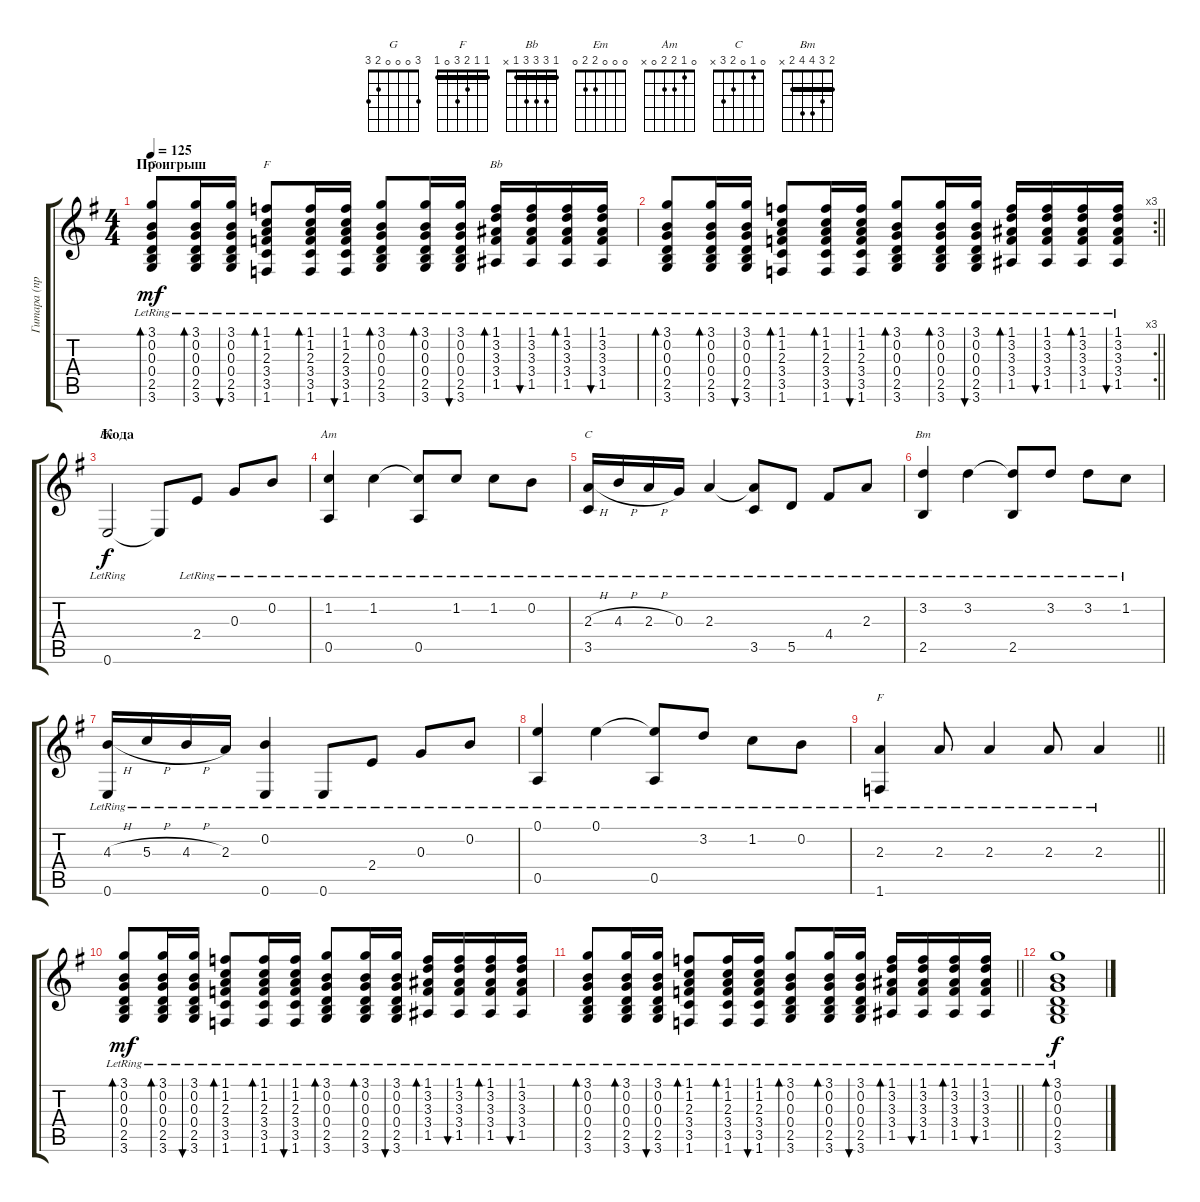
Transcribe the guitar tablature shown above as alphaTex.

\track ("Гитара (простая)" "Гитара (пр") {instrument acousticguitarsteel}
\staff {score tabs}
\tuning (E4 B3 G3 D3 A2 E2) {hide}
\chord ("G" 3 0 0 0 2 3)
\chord ("F" 1 1 2 3 3 1) {barre 1}
\chord ("Bb" 1 3 3 3 1 x) {barre 1}
\chord ("Em" 0 0 0 2 2 0)
\chord ("Am" 0 1 2 2 0 x)
\chord ("C" 0 1 0 2 3 x)
\chord ("Bm" 2 3 4 4 2 x) {barre 2}
\chord ("F" 1 1 2 3 0 1) {barre 1}
\ts (4 4)
\section ("" "Проигрыш")
\tempo 125
\clef g2
\ks g
(3.1{lr} 0.2{lr} 0.3{lr} 0.4{lr} 2.5{lr} 3.6{lr}).8{bd 60 ch "G" dy mf} (3.1{lr} 0.2{lr} 0.3{lr} 0.4{lr} 2.5{lr} 3.6{lr}).16{bd 60} (3.1{lr} 0.2{lr} 0.3{lr} 0.4{lr} 2.5{lr} 3.6{lr}).16{bu 60} (1.1{lr} 1.2{lr} 2.3{lr} 3.4{lr} 3.5{lr} 1.6{lr}).8{bd 60 ch "F"} (1.1{lr} 1.2{lr} 2.3{lr} 3.4{lr} 3.5{lr} 1.6{lr}).16{bd 60} (1.1{lr} 1.2{lr} 2.3{lr} 3.4{lr} 3.5{lr} 1.6{lr}).16{bu 60} (3.1{lr} 0.2{lr} 0.3{lr} 0.4{lr} 2.5{lr} 3.6{lr}).8{bd 60} (3.1{lr} 0.2{lr} 0.3{lr} 0.4{lr} 2.5{lr} 3.6{lr}).16{bd 60} (3.1{lr} 0.2{lr} 0.3{lr} 0.4{lr} 2.5{lr} 3.6{lr}).16{bu 60} (1.1{lr} 3.2{lr} 3.3{lr} 3.4{lr} 1.5{lr}).16{bd 60 ch "Bb"} (1.1{lr} 3.2{lr} 3.3{lr} 3.4{lr} 1.5{lr}).16{bu 60} (1.1{lr} 3.2{lr} 3.3{lr} 3.4{lr} 1.5{lr}).16{bd 60} (1.1{lr} 3.2{lr} 3.3{lr} 3.4{lr} 1.5{lr}).16{bu 60} |
\rc 3
\barLineRight lightlight
(3.1{lr} 0.2{lr} 0.3{lr} 0.4{lr} 2.5{lr} 3.6{lr}).8{bd 60} (3.1{lr} 0.2{lr} 0.3{lr} 0.4{lr} 2.5{lr} 3.6{lr}).16{bd 60} (3.1{lr} 0.2{lr} 0.3{lr} 0.4{lr} 2.5{lr} 3.6{lr}).16{bu 60} (1.1{lr} 1.2{lr} 2.3{lr} 3.4{lr} 3.5{lr} 1.6{lr}).8{bd 60} (1.1{lr} 1.2{lr} 2.3{lr} 3.4{lr} 3.5{lr} 1.6{lr}).16{bd 60} (1.1{lr} 1.2{lr} 2.3{lr} 3.4{lr} 3.5{lr} 1.6{lr}).16{bu 60} (3.1{lr} 0.2{lr} 0.3{lr} 0.4{lr} 2.5{lr} 3.6{lr}).8{bd 60} (3.1{lr} 0.2{lr} 0.3{lr} 0.4{lr} 2.5{lr} 3.6{lr}).16{bd 60} (3.1{lr} 0.2{lr} 0.3{lr} 0.4{lr} 2.5{lr} 3.6{lr}).16{bu 60} (1.1{lr} 3.2{lr} 3.3{lr} 3.4{lr} 1.5{lr}).16{bd 60} (1.1{lr} 3.2{lr} 3.3{lr} 3.4{lr} 1.5{lr}).16{bu 60} (1.1{lr} 3.2{lr} 3.3{lr} 3.4{lr} 1.5{lr}).16{bd 60} (1.1{lr} 3.2{lr} 3.3{lr} 3.4{lr} 1.5{lr}).16{bu 60} |
\section ("" "Кода")
0.6{lr}.2{ch "Em" dy f} 0.6{t}.8 2.4{lr}.8 0.3{lr}.8 0.2{lr}.8 |
(1.2{lr} 0.5{lr}).4{ch "Am"} 1.2{lr}.4 (1.2{t} 0.5{lr}).8 1.2{lr}.8 1.2{lr}.8 0.2{lr}.8 |
(2.3{h lr} 3.5{lr}).16{ch "C"} 4.3{h lr}.16 2.3{h lr}.16 0.3{lr}.16 2.3{lr}.4 (2.3{t} 3.5{lr}).8 5.5{lr}.8 4.4{lr}.8 2.3{lr}.8 |
(3.2{lr} 2.5{lr}).4{ch "Bm"} 3.2{lr}.4 (3.2{t} 2.5{lr}).8 3.2{lr}.8 3.2{lr}.8 1.2{lr}.8 |
(4.3{h lr} 0.6{lr}).16 5.3{h lr}.16 4.3{h lr}.16 2.3{lr}.16 (0.2{lr} 0.6{lr}).4 0.6{lr}.8 2.4{lr}.8 0.3{lr}.8 0.2{lr}.8 |
(0.1{lr} 0.5{lr}).4 0.1{lr}.4 (0.1{t} 0.5{lr}).8 3.2{lr}.8 1.2{lr}.8 0.2{lr}.8 |
\barLineRight lightlight
(2.3{lr} 1.6{lr}).4{ch "F"} 2.3{lr}.8 2.3{lr}.4 2.3{lr}.8 2.3{lr}.4 |
\section ("" "")
(3.1{lr} 0.2{lr} 0.3{lr} 0.4{lr} 2.5{lr} 3.6{lr}).8{bd 60 dy mf} (3.1{lr} 0.2{lr} 0.3{lr} 0.4{lr} 2.5{lr} 3.6{lr}).16{bd 60} (3.1{lr} 0.2{lr} 0.3{lr} 0.4{lr} 2.5{lr} 3.6{lr}).16{bu 60} (1.1{lr} 1.2{lr} 2.3{lr} 3.4{lr} 3.5{lr} 1.6{lr}).8{bd 60} (1.1{lr} 1.2{lr} 2.3{lr} 3.4{lr} 3.5{lr} 1.6{lr}).16{bd 60} (1.1{lr} 1.2{lr} 2.3{lr} 3.4{lr} 3.5{lr} 1.6{lr}).16{bu 60} (3.1{lr} 0.2{lr} 0.3{lr} 0.4{lr} 2.5{lr} 3.6{lr}).8{bd 60} (3.1{lr} 0.2{lr} 0.3{lr} 0.4{lr} 2.5{lr} 3.6{lr}).16{bd 60} (3.1{lr} 0.2{lr} 0.3{lr} 0.4{lr} 2.5{lr} 3.6{lr}).16{bu 60} (1.1{lr} 3.2{lr} 3.3{lr} 3.4{lr} 1.5{lr}).16{bd 60} (1.1{lr} 3.2{lr} 3.3{lr} 3.4{lr} 1.5{lr}).16{bu 60} (1.1{lr} 3.2{lr} 3.3{lr} 3.4{lr} 1.5{lr}).16{bd 60} (1.1{lr} 3.2{lr} 3.3{lr} 3.4{lr} 1.5{lr}).16{bu 60} |
\barLineRight lightlight
(3.1{lr} 0.2{lr} 0.3{lr} 0.4{lr} 2.5{lr} 3.6{lr}).8{bd 60} (3.1{lr} 0.2{lr} 0.3{lr} 0.4{lr} 2.5{lr} 3.6{lr}).16{bd 60} (3.1{lr} 0.2{lr} 0.3{lr} 0.4{lr} 2.5{lr} 3.6{lr}).16{bu 60} (1.1{lr} 1.2{lr} 2.3{lr} 3.4{lr} 3.5{lr} 1.6{lr}).8{bd 60} (1.1{lr} 1.2{lr} 2.3{lr} 3.4{lr} 3.5{lr} 1.6{lr}).16{bd 60} (1.1{lr} 1.2{lr} 2.3{lr} 3.4{lr} 3.5{lr} 1.6{lr}).16{bu 60} (3.1{lr} 0.2{lr} 0.3{lr} 0.4{lr} 2.5{lr} 3.6{lr}).8{bd 60} (3.1{lr} 0.2{lr} 0.3{lr} 0.4{lr} 2.5{lr} 3.6{lr}).16{bd 60} (3.1{lr} 0.2{lr} 0.3{lr} 0.4{lr} 2.5{lr} 3.6{lr}).16{bu 60} (1.1{lr} 3.2{lr} 3.3{lr} 3.4{lr} 1.5{lr}).16{bd 60} (1.1{lr} 3.2{lr} 3.3{lr} 3.4{lr} 1.5{lr}).16{bu 60} (1.1{lr} 3.2{lr} 3.3{lr} 3.4{lr} 1.5{lr}).16{bd 60} (1.1{lr} 3.2{lr} 3.3{lr} 3.4{lr} 1.5{lr}).16{bu 60} |
(3.1{lr} 0.2{lr} 0.3{lr} 0.4{lr} 2.5{lr} 3.6{lr}).1{bd 120 dy f}
